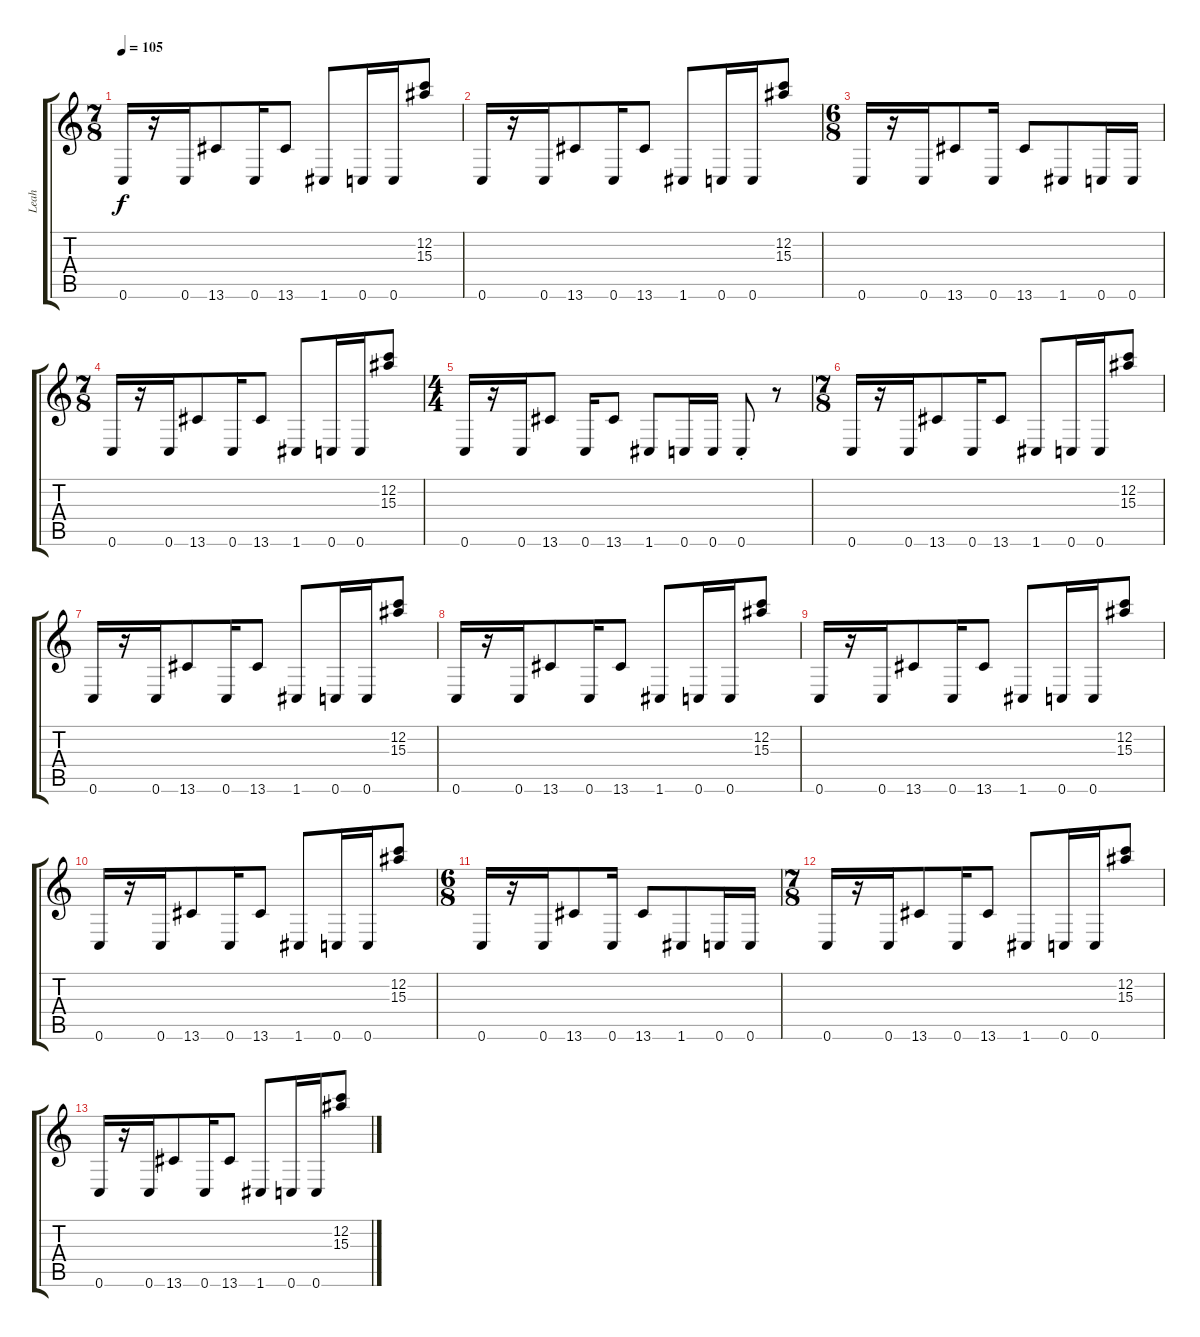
\track ("Leah" "Leah") {instrument acousticguitarsteel}
\staff {score tabs}
\tuning (E4 C4 G3 C3 G2 C2) {hide}
\ts (7 8)
\tempo 105
\clef g2
\ks c
0.6.16{dy f} r.16 0.6.16 13.6.8 0.6.16 13.6.8 1.6.8 0.6.16 0.6.16 (12.2 15.3).8 |
0.6.16 r.16 0.6.16 13.6.8 0.6.16 13.6.8 1.6.8 0.6.16 0.6.16 (12.2 15.3).8 |
\ts (6 8)
0.6.16 r.16 0.6.16 13.6.8 0.6.16 13.6.8 1.6.8 0.6.16 0.6.16 |
\ts (7 8)
0.6.16 r.16 0.6.16 13.6.8 0.6.16 13.6.8 1.6.8 0.6.16 0.6.16 (12.2 15.3).8 |
\ts (4 4)
0.6.16 r.16 0.6.16 13.6.8 0.6.16 13.6.8 1.6.8 0.6.16 0.6.16 0.6{st}.8 r.8 |
\ts (7 8)
0.6.16 r.16 0.6.16 13.6.8 0.6.16 13.6.8 1.6.8 0.6.16 0.6.16 (12.2 15.3).8 |
0.6.16 r.16 0.6.16 13.6.8 0.6.16 13.6.8 1.6.8 0.6.16 0.6.16 (12.2 15.3).8 |
0.6.16 r.16 0.6.16 13.6.8 0.6.16 13.6.8 1.6.8 0.6.16 0.6.16 (12.2 15.3).8 |
0.6.16 r.16 0.6.16 13.6.8 0.6.16 13.6.8 1.6.8 0.6.16 0.6.16 (12.2 15.3).8 |
0.6.16 r.16 0.6.16 13.6.8 0.6.16 13.6.8 1.6.8 0.6.16 0.6.16 (12.2 15.3).8 |
\ts (6 8)
0.6.16 r.16 0.6.16 13.6.8 0.6.16 13.6.8 1.6.8 0.6.16 0.6.16 |
\ts (7 8)
0.6.16 r.16 0.6.16 13.6.8 0.6.16 13.6.8 1.6.8 0.6.16 0.6.16 (12.2 15.3).8 |
0.6.16 r.16 0.6.16 13.6.8 0.6.16 13.6.8 1.6.8 0.6.16 0.6.16 (12.2 15.3).8
